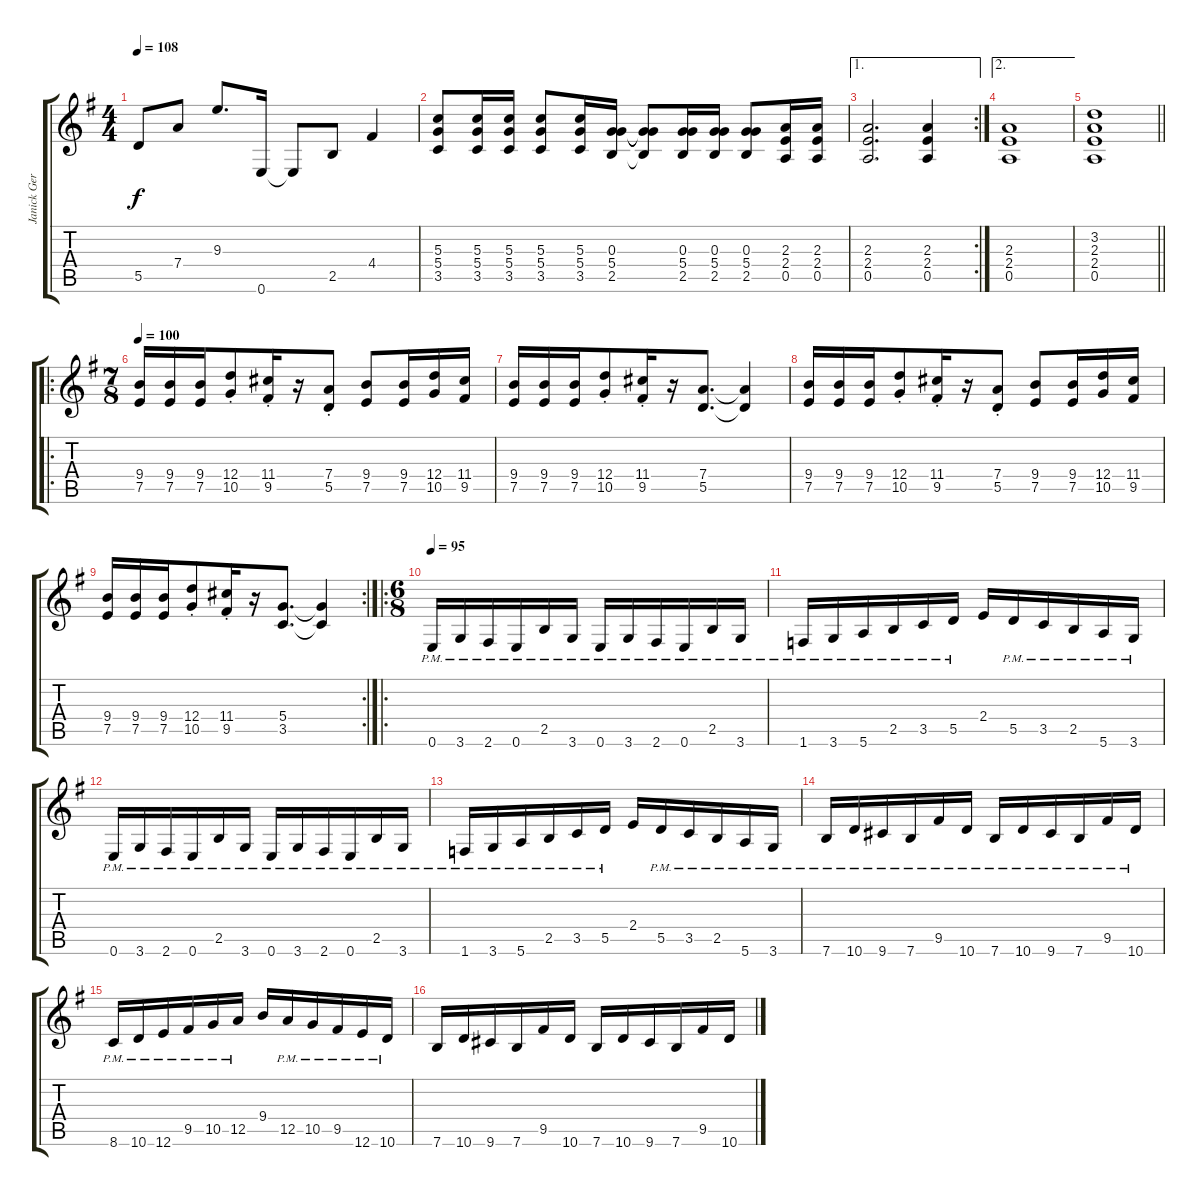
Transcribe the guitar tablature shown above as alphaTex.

\track ("Janick Gers" "Janick Ger") {instrument distortionguitar}
\staff {score tabs}
\tuning (E4 B3 G3 D3 A2 E2) {hide}
\ts (4 4)
\tempo 108
\clef g2
\ks g
5.5.8{dy f} 7.4.8 9.3.8{d} 0.6.16 0.6{t}.8 2.5.8 4.4.4 |
(5.3 5.4 3.5).8 (5.3 5.4 3.5).16 (5.3 5.4 3.5).16 (5.3 5.4 3.5).8 (5.3 5.4 3.5).16 (0.3 5.4 2.5).16 (0.3{t} 5.4{t} 2.5{t}).8 (0.3 5.4 2.5).16 (0.3 5.4 2.5).16 (0.3 5.4 2.5).8 (2.3 2.4 0.5).16 (2.3 2.4 0.5).16 |
\ae 1
\rc 2
(2.3 2.4 0.5).2{d} (2.3 2.4 0.5).4 |
\ae 2
(2.3 2.4 0.5).1 |
\barLineRight lightlight
(3.2 2.3 2.4 0.5).1 |
\ro
\ts (7 8)
\tempo 100
(9.4 7.5).16 (9.4 7.5).16 (9.4 7.5).16 (12.4{st} 10.5{st}).8 (11.4{st} 9.5{st}).16 r.16 (7.4{st} 5.5{st}).8 (9.4 7.5).8 (9.4 7.5).16 (12.4 10.5).16 (11.4 9.5).16 |
(9.4 7.5).16 (9.4 7.5).16 (9.4 7.5).16 (12.4{st} 10.5{st}).8 (11.4{st} 9.5{st}).16 r.16 (7.4 5.5).8{d} (7.4{t} 5.5{t}).4 |
(9.4 7.5).16 (9.4 7.5).16 (9.4 7.5).16 (12.4{st} 10.5{st}).8 (11.4{st} 9.5{st}).16 r.16 (7.4{st} 5.5{st}).8 (9.4 7.5).8 (9.4 7.5).16 (12.4 10.5).16 (11.4 9.5).16 |
\rc 2
(9.4 7.5).16 (9.4 7.5).16 (9.4 7.5).16 (12.4{st} 10.5{st}).8 (11.4{st} 9.5{st}).16 r.16 (5.4 3.5).8{d} (5.4{t} 3.5{t}).4 |
\ro
\ts (6 8)
\tempo 95
0.6{pm}.16 3.6{pm}.16 2.6{pm}.16 0.6{pm}.16 2.5{pm}.16 3.6{pm}.16 0.6{pm}.16 3.6{pm}.16 2.6{pm}.16 0.6{pm}.16 2.5{pm}.16 3.6{pm}.16 |
1.6{pm}.16 3.6{pm}.16 5.6{pm}.16 2.5{pm}.16 3.5{pm}.16 5.5{pm}.16 2.4.16 5.5{pm}.16 3.5{pm}.16 2.5{pm}.16 5.6{pm}.16 3.6{pm}.16 |
0.6{pm}.16 3.6{pm}.16 2.6{pm}.16 0.6{pm}.16 2.5{pm}.16 3.6{pm}.16 0.6{pm}.16 3.6{pm}.16 2.6{pm}.16 0.6{pm}.16 2.5{pm}.16 3.6{pm}.16 |
1.6{pm}.16 3.6{pm}.16 5.6{pm}.16 2.5{pm}.16 3.5{pm}.16 5.5{pm}.16 2.4.16 5.5{pm}.16 3.5{pm}.16 2.5{pm}.16 5.6{pm}.16 3.6{pm}.16 |
7.6{pm}.16 10.6{pm}.16 9.6{pm}.16 7.6{pm}.16 9.5{pm}.16 10.6{pm}.16 7.6{pm}.16 10.6{pm}.16 9.6{pm}.16 7.6{pm}.16 9.5{pm}.16 10.6{pm}.16 |
8.6{pm}.16 10.6{pm}.16 12.6{pm}.16 9.5{pm}.16 10.5{pm}.16 12.5{pm}.16 9.4.16 12.5{pm}.16 10.5{pm}.16 9.5{pm}.16 12.6{pm}.16 10.6{pm}.16 |
7.6.16 10.6.16 9.6.16 7.6.16 9.5.16 10.6.16 7.6.16 10.6.16 9.6.16 7.6.16 9.5.16 10.6.16
